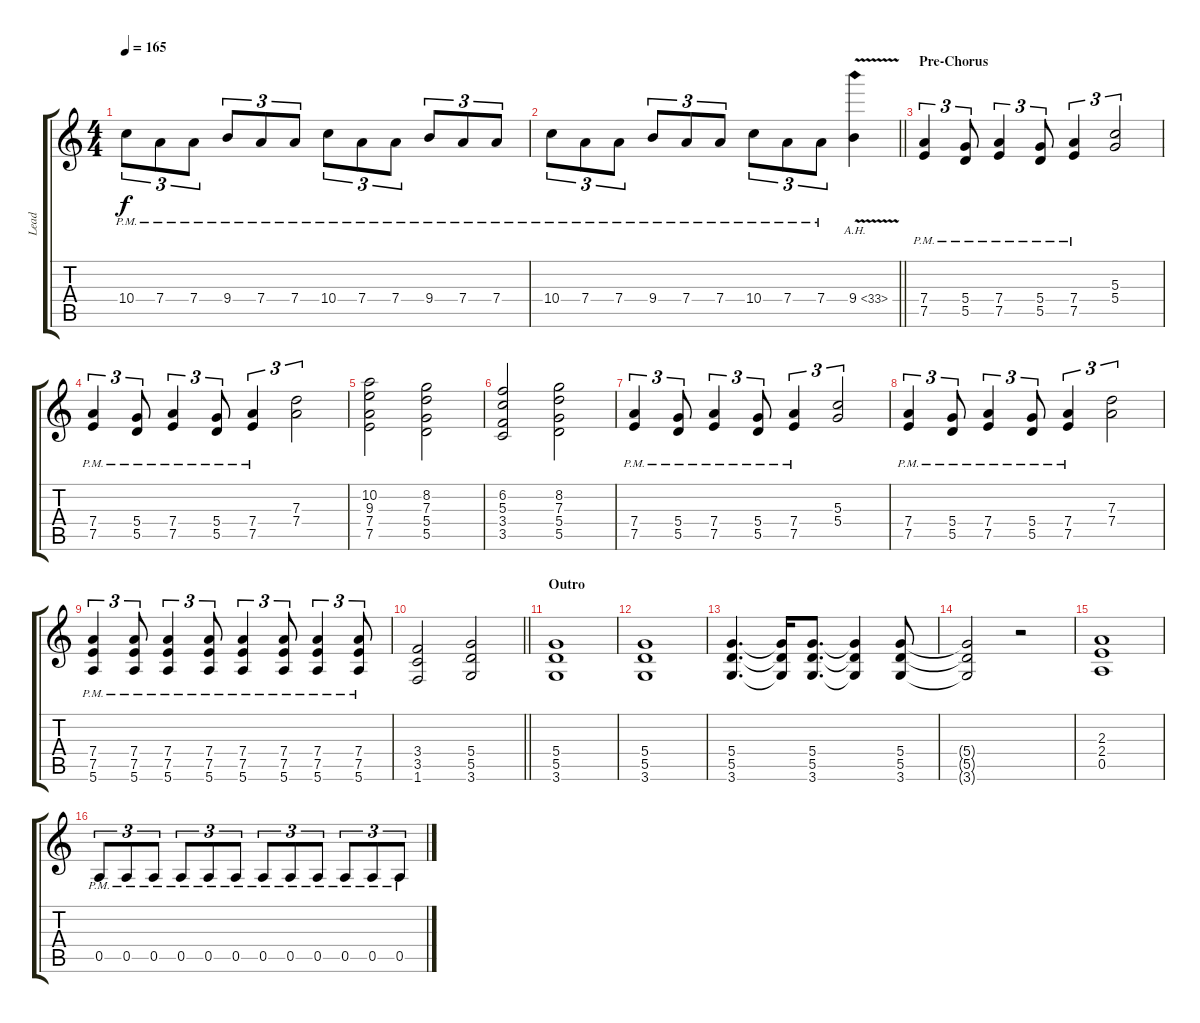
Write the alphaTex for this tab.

\track ("Lead" "Lead") {instrument distortionguitar}
\staff {score tabs}
\tuning (E4 B3 G3 D3 A2 E2) {hide}
\ts (4 4)
\tempo 165
\clef g2
\ks c
10.4{pm}.8{tu (3 2) dy f} 7.4{pm}.8{tu (3 2)} 7.4{pm}.8{tu (3 2)} 9.4{pm}.8{tu (3 2)} 7.4{pm}.8{tu (3 2)} 7.4{pm}.8{tu (3 2)} 10.4{pm}.8{tu (3 2)} 7.4{pm}.8{tu (3 2)} 7.4{pm}.8{tu (3 2)} 9.4{pm}.8{tu (3 2)} 7.4{pm}.8{tu (3 2)} 7.4{pm}.8{tu (3 2)} |
\barLineRight lightlight
10.4{pm}.8{tu (3 2)} 7.4{pm}.8{tu (3 2)} 7.4{pm}.8{tu (3 2)} 9.4{pm}.8{tu (3 2)} 7.4{pm}.8{tu (3 2)} 7.4{pm}.8{tu (3 2)} 10.4{pm}.8{tu (3 2)} 7.4{pm}.8{tu (3 2)} 7.4{pm}.8{tu (3 2)} 9.4{ah 24 v}.4 |
\section ("" "Pre-Chorus")
(7.4{pm} 7.5{pm}).4{tu (3 2)} (5.4{pm} 5.5{pm}).8{tu (3 2)} (7.4{pm} 7.5{pm}).4{tu (3 2)} (5.4{pm} 5.5{pm}).8{tu (3 2)} (7.4{pm} 7.5{pm}).4{tu (3 2)} (5.3 5.4).2{tu (3 2)} |
(7.4{pm} 7.5{pm}).4{tu (3 2)} (5.4{pm} 5.5{pm}).8{tu (3 2)} (7.4{pm} 7.5{pm}).4{tu (3 2)} (5.4{pm} 5.5{pm}).8{tu (3 2)} (7.4{pm} 7.5{pm}).4{tu (3 2)} (7.3 7.4).2{tu (3 2)} |
(10.2 9.3 7.4 7.5).2 (8.2 7.3 5.4 5.5).2 |
(6.2 5.3 3.4 3.5).2 (8.2 7.3 5.4 5.5).2 |
(7.4{pm} 7.5{pm}).4{tu (3 2)} (5.4{pm} 5.5{pm}).8{tu (3 2)} (7.4{pm} 7.5{pm}).4{tu (3 2)} (5.4{pm} 5.5{pm}).8{tu (3 2)} (7.4{pm} 7.5{pm}).4{tu (3 2)} (5.3 5.4).2{tu (3 2)} |
(7.4{pm} 7.5{pm}).4{tu (3 2)} (5.4{pm} 5.5{pm}).8{tu (3 2)} (7.4{pm} 7.5{pm}).4{tu (3 2)} (5.4{pm} 5.5{pm}).8{tu (3 2)} (7.4{pm} 7.5{pm}).4{tu (3 2)} (7.3 7.4).2{tu (3 2)} |
(7.4{pm} 7.5{pm} 5.6{pm}).4{tu (3 2)} (7.4{pm} 7.5{pm} 5.6{pm}).8{tu (3 2)} (7.4{pm} 7.5{pm} 5.6{pm}).4{tu (3 2)} (7.4{pm} 7.5{pm} 5.6{pm}).8{tu (3 2)} (7.4{pm} 7.5{pm} 5.6{pm}).4{tu (3 2)} (7.4{pm} 7.5{pm} 5.6{pm}).8{tu (3 2)} (7.4{pm} 7.5{pm} 5.6{pm}).4{tu (3 2)} (7.4{pm} 7.5{pm} 5.6{pm}).8{tu (3 2)} |
\barLineRight lightlight
(3.4 3.5 1.6).2 (5.4 5.5 3.6).2 |
\section ("" "Outro")
(5.4 5.5 3.6).1 |
(5.4 5.5 3.6).1 |
(5.4 5.5 3.6).4{d} (5.4{t} 5.5{t} 3.6{t}).16 (5.4 5.5 3.6).8{d} (5.4{t} 5.5{t} 3.6{t}).4 (5.4 5.5 3.6).8 |
(5.4{t} 5.5{t} 3.6{t}).2 r.2 |
(2.3 2.4 0.5).1 |
0.5{pm}.8{tu (3 2)} 0.5{pm}.8{tu (3 2)} 0.5{pm}.8{tu (3 2)} 0.5{pm}.8{tu (3 2)} 0.5{pm}.8{tu (3 2)} 0.5{pm}.8{tu (3 2)} 0.5{pm}.8{tu (3 2)} 0.5{pm}.8{tu (3 2)} 0.5{pm}.8{tu (3 2)} 0.5{pm}.8{tu (3 2)} 0.5{pm}.8{tu (3 2)} 0.5{pm}.8{tu (3 2)}
